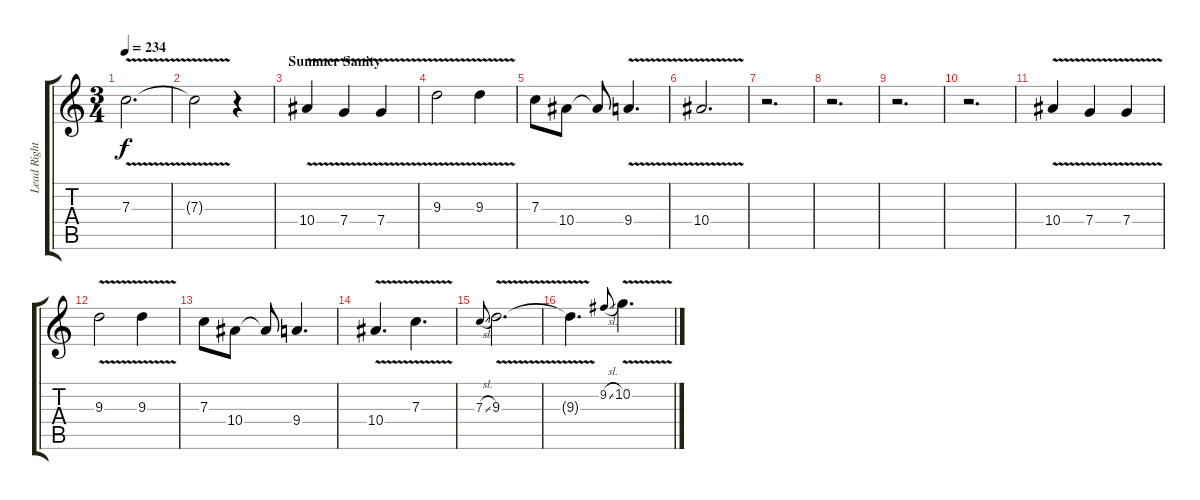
\track ("Lead Right" "Lead Right") {instrument overdrivenguitar}
\staff {score tabs}
\tuning (D4 A3 F3 C3 G2 D2) {hide}
\ts (3 4)
\tempo 234
\clef g2
\ks c
7.3{v}.2{d dy f} |
7.3{t}.2 r.4 |
\section ("" "Summer Sanity")
10.4{v}.4 7.4{v}.4 7.4{v}.4 |
9.3{v}.2 9.3{v}.4 |
7.3.8 10.4.8 10.4{t}.8 9.4{v}.4{d} |
10.4{v}.2{d} |
r.2{d} |
r.2{d} |
r.2{d} |
r.2{d} |
10.4{v}.4 7.4{v}.4 7.4{v}.4 |
9.3{v}.2 9.3{v}.4 |
7.3.8 10.4.8 10.4{t}.8 9.4.4{d} |
10.4{v}.4{d} 7.3{v}.4{d} |
7.3{sl}.8{gr onbeat} 9.3{v}.2{d} |
9.3{t}.4{d} 9.2{sl}.8{gr onbeat} 10.2{v}.4{d}
